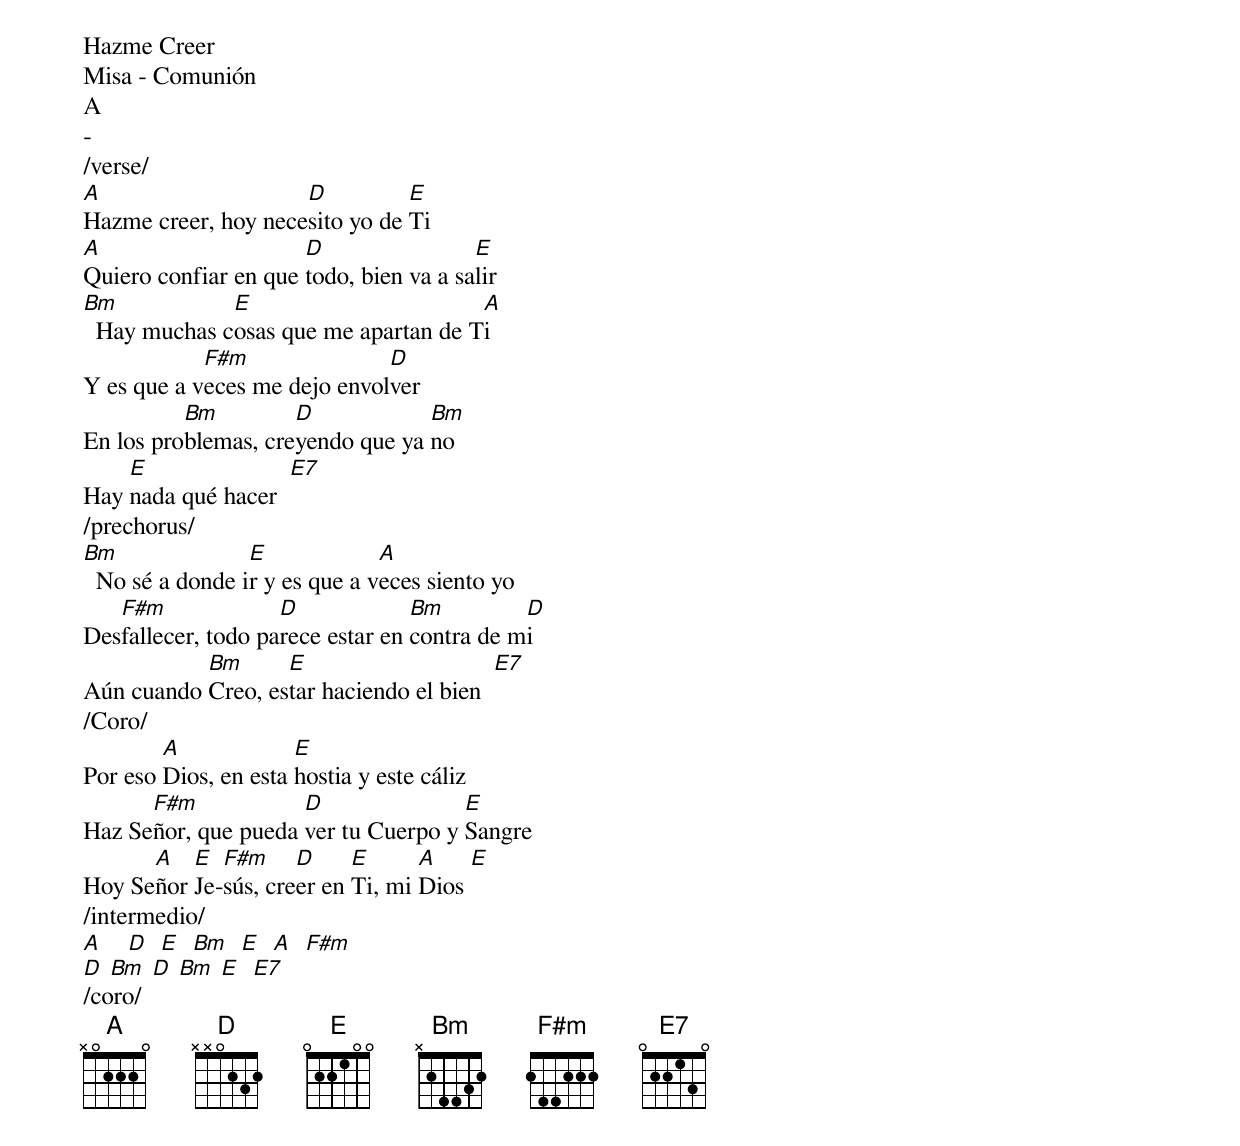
Hazme Creer
Misa - Comunión
A
-
/verse/
[A]Hazme creer, hoy nece[D]sito yo de [E]Ti
[A]Quiero confiar en que [D]todo, bien va a sa[E]lir
[Bm]  Hay muchas c[E]osas que me apartan de T[A]i
Y es que a v[F#m]eces me dejo envol[D]ver
En los pro[Bm]blemas, cre[D]yendo que ya [Bm]no
Hay [E]nada qué hacer  [E7]
/prechorus/
[Bm]  No sé a donde i[E]r y es que a v[A]eces siento yo
Des[F#m]fallecer, todo pa[D]rece estar en [Bm]contra de m[D]i
Aún cuando [Bm]Creo, es[E]tar haciendo el bien  [E7]
/Coro/
Por eso [A]Dios, en esta [E]hostia y este cáliz
Haz Se[F#m]ñor, que pueda [D]ver tu Cuerpo y [E]Sangre
Hoy Se[A]ñor [E]Je-[F#m]sús, cre[D]er en [E]Ti, mi [A]Dios [E]
/intermedio/
[A]    [D]  [E]  [Bm]  [E]  [A]  [F#m]
[D] [Bm] [D] [Bm] [E]  [E7]
/coro/
